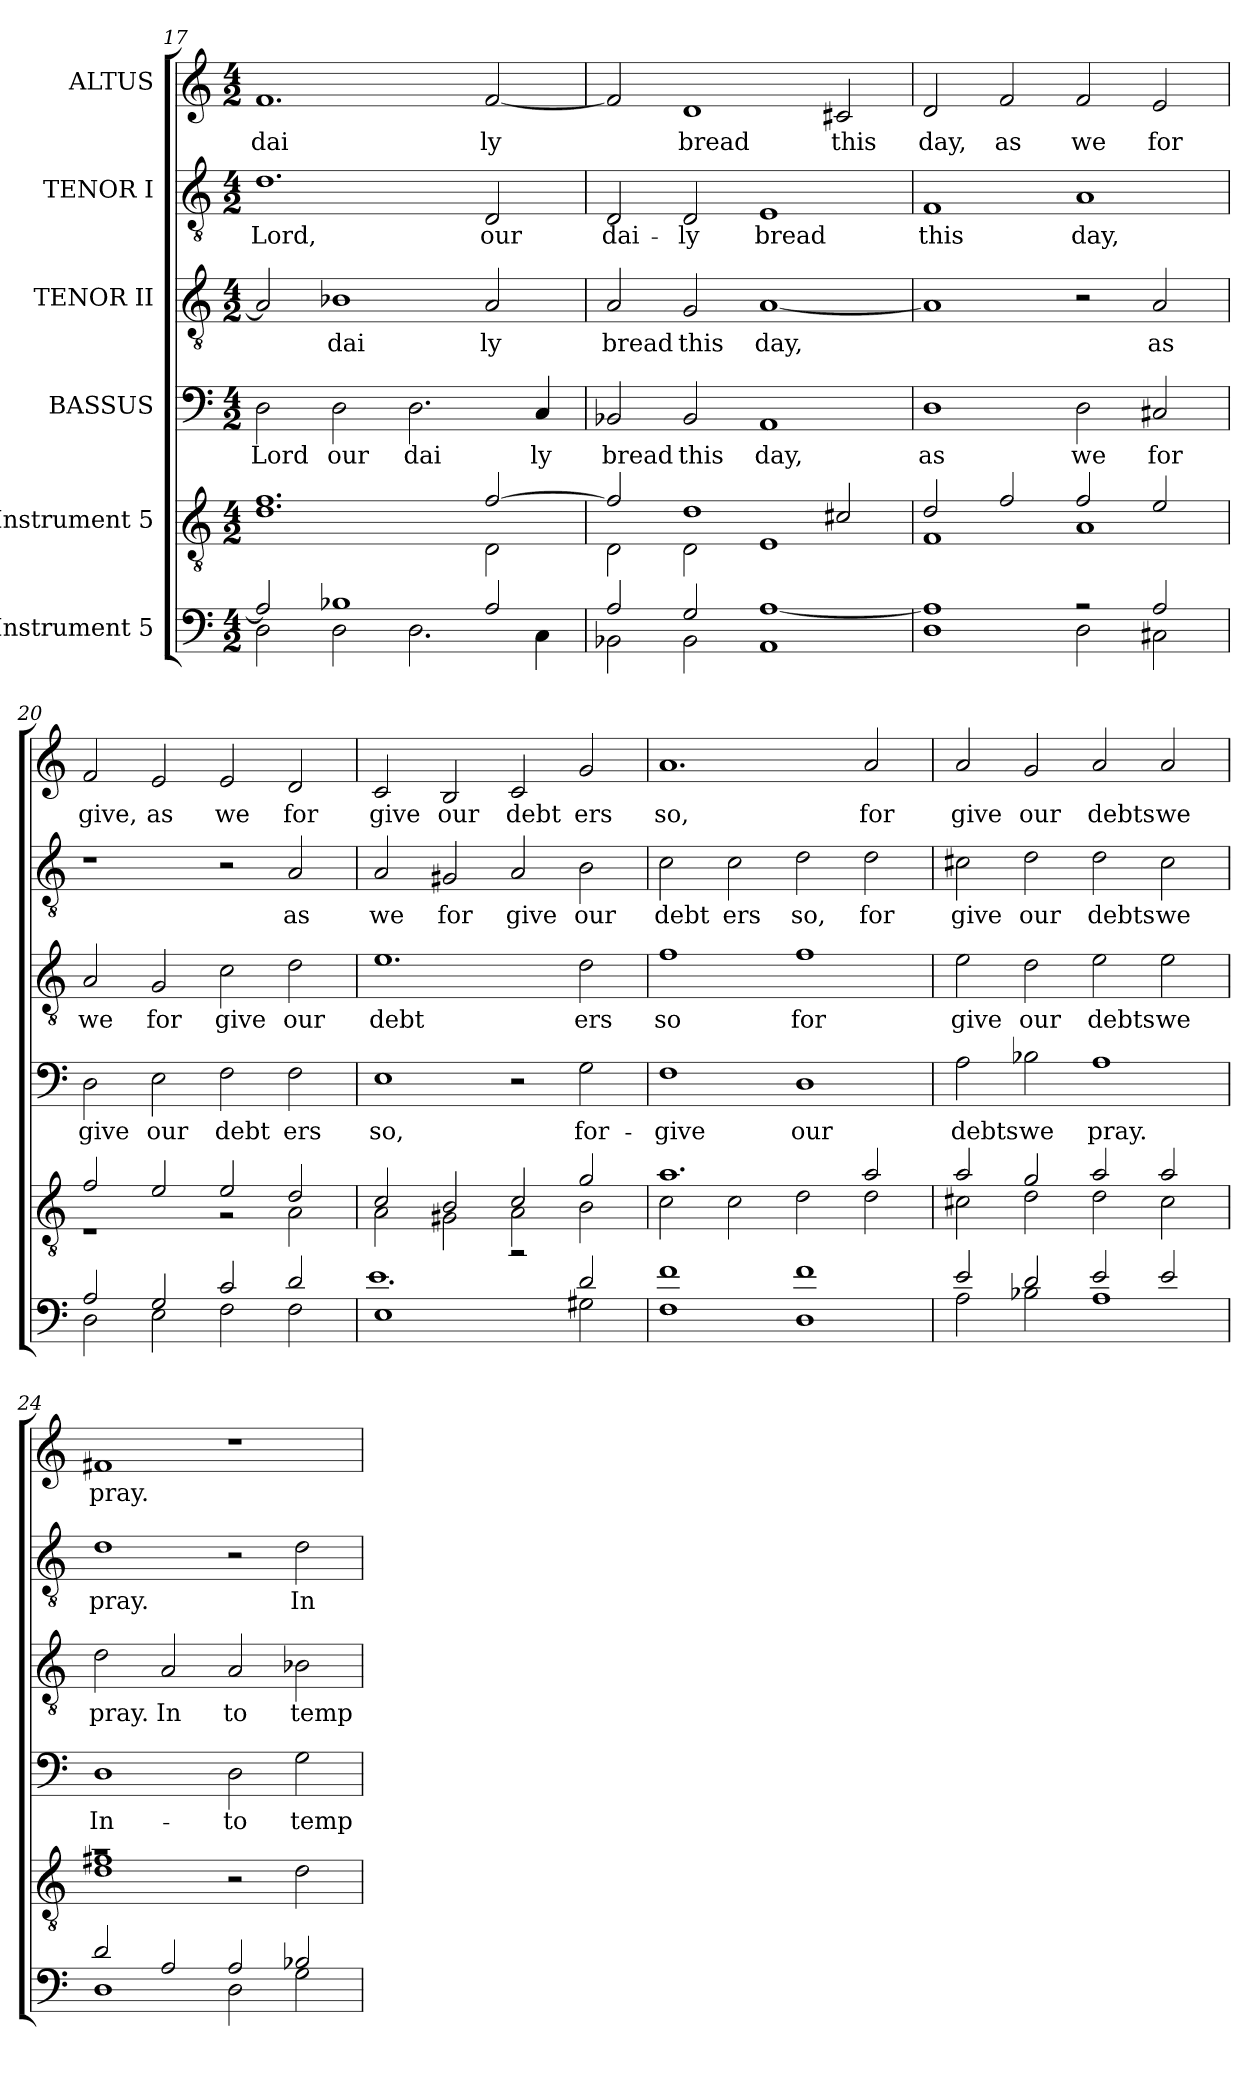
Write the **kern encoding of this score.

**kern	**kern	**kern	**text	**kern	**text	**kern	**text	**kern	**text
*part6	*part5	*part4	*part4	*part3	*part3	*part2	*part2	*part1	*part1
*staff6	*staff5	*staff4	*staff4	*staff3	*staff3	*staff2	*staff2	*staff1	*staff1
*I"Instrument 5	*I"Instrument 5	*I"BASSUS	*	*I"TENOR II	*	*I"TENOR I	*	*I"ALTUS	*
*clefF4	*clefGv2	*clefF4	*	*clefGv2	*	*clefGv2	*	*clefG2	*
*k[]	*k[]	*k[]	*	*k[]	*	*k[]	*	*k[]	*
*C:	*C:	*C:	*	*C:	*	*C:	*	*C:	*
*M4/2	*M4/2	*M4/2	*	*M4/2	*	*M4/2	*	*M4/2	*
=17	=17	=17	=17	=17	=17	=17	=17	=17	=17
*^	*^	*	*	*	*	*	*	*	*
!	!	!	!	!	!LO:LY:b:cj	!	!LO:LY:b:cj	!	!LO:LY:b:cj	!	!LO:LY:b:cj
2A/]	2D\	1.d	1.f	2D\	Lord	2A/]	.	1.d	Lord,	1.f	dai
!	!	!	!	!	!LO:LY:b:cj	!	!LO:LY:b:cj	!	!	!	!
1B-X	2D\	.	.	2D\	our	1B-X	dai	.	.	.	.
!	!	!	!	!	!LO:LY:b:cj	!	!	!	!	!	!
.	2.D\	.	.	2.D\	dai	.	.	.	.	.	.
!	!	!	!	!	!	!	!LO:LY:b:cj	!	!LO:LY:b:cj	!	!LO:LY:b:cj
2A/	.	[>2f/	2D\	.	.	2A/	ly	2D/	our	[<2f/	ly
!	!	!	!	!	!LO:LY:b:cj	!	!	!	!	!	!
.	4C\	.	.	4C/	ly	.	.	.	.	.	.
=18	=18	=18	=18	=18	=18	=18	=18	=18	=18	=18	=18
!	!	!	!	!	!LO:LY:b:cj	!	!LO:LY:b:cj	!	!LO:LY:b:cj	!	!LO:LY:b:cj
2A/	2BB-X\	2f/]	2D\	2BB-X/	bread	2A/	bread	2D/	dai-	2f/]	.
!	!	!	!	!	!LO:LY:b:cj	!	!LO:LY:b:cj	!	!LO:LY:b:cj	!	!LO:LY:b:cj
2G/	2BB-\	1d	2D\	2BB-/	this	2G/	this	2D/	-ly	1d	bread
!	!	!	!	!	!LO:LY:b:cj	!	!LO:LY:b:cj	!	!LO:LY:b:cj	!	!
1AA	[>1A	.	1E	1AA	day,	[<1A	day,	1E	bread	.	.
!	!	!	!	!	!	!	!	!	!	!	!LO:LY:b:cj
.	.	2c#X/	.	.	.	.	.	.	.	2c#X/	this
=19	=19	=19	=19	=19	=19	=19	=19	=19	=19	=19	=19
!	!	!	!	!	!LO:LY:b:cj	!	!LO:LY:b:cj	!	!LO:LY:b:cj	!	!LO:LY:b:cj
1D	1A]	2d/	1F	1D	as	1A]	.	1F	this	2d/	day,
!	!	!	!	!	!	!	!	!	!	!	!LO:LY:b:cj
.	.	2f/	.	.	.	.	.	.	.	2f/	as
!	!	!	!	!	!LO:LY:b:cj	!	!	!	!LO:LY:b:cj	!	!LO:LY:b:cj
2r	2D\	2f/	1A	2D\	we	2r	.	1A	day,	2f/	we
!	!	!	!	!	!LO:LY:b:cj	!	!LO:LY:b:cj	!	!	!	!LO:LY:b:cj
2A/	2C#X\	2e/	.	2C#X/	for	2A/	as	.	.	2e/	for
=20	=20	=20	=20	=20	=20	=20	=20	=20	=20	=20	=20
!	!	!	!	!	!LO:LY:b:cj	!	!LO:LY:b:cj	!	!	!	!LO:LY:b:cj
2A/	2D\	2f/	1r	2D\	give	2A/	we	1r	.	2f/	give,
!	!	!	!	!	!LO:LY:b:cj	!	!LO:LY:b:cj	!	!	!	!LO:LY:b:cj
2G/	2E\	2e/	.	2E\	our	2G/	for	.	.	2e/	as
!	!	!	!	!	!LO:LY:b:cj	!	!LO:LY:b:cj	!	!	!	!LO:LY:b:cj
2c/	2F\	2e/	2r	2F\	debt	2c\	give	2r	.	2e/	we
!	!	!	!	!	!LO:LY:b:cj	!	!LO:LY:b:cj	!	!LO:LY:b:cj	!	!LO:LY:b:cj
2d/	2F\	2d/	2A\	2F\	ers	2d\	our	2A/	as	2d/	for
!!LO:PB:g=z
=21	=21	=21	=21	=21	=21	=21	=21	=21	=21	=21	=21
!	!	!	!	!	!LO:LY:b:cj	!	!LO:LY:b:cj	!	!LO:LY:b:cj	!	!LO:LY:b:cj
1E	1.e	2c/	2A\	1E	so,	1.e	debt	2A/	we	2c/	give
!	!	!	!	!	!	!	!	!	!LO:LY:b:cj	!	!LO:LY:b:cj
.	.	2B/	2G#X\	.	.	.	.	2G#X/	for	2B/	our
!	!	!	!	!	!	!	!	!	!LO:LY:b:cj	!	!LO:LY:b:cj
2r	.	2c/	2A\	2r	.	.	.	2A/	give	2c/	debt
!	!	!	!	!	!LO:LY:b:cj	!	!LO:LY:b:cj	!	!LO:LY:b:cj	!	!LO:LY:b:cj
2d/	2G#\	2g/	2B\	2G\	for-	2d\	ers	2B\	our	2g/	ers
=22	=22	=22	=22	=22	=22	=22	=22	=22	=22	=22	=22
!	!	!	!	!	!LO:LY:b:cj	!	!LO:LY:b:cj	!	!LO:LY:b:cj	!	!LO:LY:b:cj
*v	*v	*	*	*	*	*	*	*	*	*	*
1f 1F	1.a	2c\	1F	-give	1f	so	2c\	debt	1.a	so,
!	!	!	!	!	!	!	!	!LO:LY:b:cj	!	!
.	.	2c\	.	.	.	.	2c\	ers	.	.
!	!	!	!	!LO:LY:b:cj	!	!LO:LY:b:cj	!	!LO:LY:b:cj	!	!
1D 1f	.	2d\	1D	our	1f	for	2d\	so,	.	.
!	!	!	!	!	!	!	!	!LO:LY:b:cj	!	!LO:LY:b:cj
.	2a/	2d\	.	.	.	.	2d\	for	2a/	for
=23	=23	=23	=23	=23	=23	=23	=23	=23	=23	=23
*^	*	*	*	*	*	*	*	*	*	*
!	!	!	!	!	!LO:LY:b:cj	!	!LO:LY:b:cj	!	!LO:LY:b:cj	!	!LO:LY:b:cj
2e/	2A\	2a/	2c#X\	2A\	debts	2e\	give	2c#X\	give	2a/	give
!	!	!	!	!	!LO:LY:b:cj	!	!LO:LY:b:cj	!	!LO:LY:b:cj	!	!LO:LY:b:cj
2d/	2B-X\	2g/	2d\	2B-X\	we	2d\	our	2d\	our	2g/	our
!	!	!	!	!	!LO:LY:b:cj	!	!LO:LY:b:cj	!	!LO:LY:b:cj	!	!LO:LY:b:cj
2e/	1A	2a/	2d\	1A	pray.	2e\	debts	2d\	debts	2a/	debts
!	!	!	!	!	!	!	!LO:LY:b:cj	!	!LO:LY:b:cj	!	!LO:LY:b:cj
2e/	.	2a/	2c#\	.	.	2e\	we	2c#\	we	2a/	we
=24	=24	=24	=24	=24	=24	=24	=24	=24	=24	=24	=24
!	!	!	!	!	!LO:LY:b:cj	!	!LO:LY:b:cj	!	!LO:LY:b:cj	!	!LO:LY:b:cj
2d/	1D	1r	1f#X 1d	1D	In-	2d\	pray.	1d	pray.	1f#X	pray.
!	!	!	!	!	!	!	!LO:LY:b:cj	!	!	!	!
2A/	.	.	.	.	.	2A/	In	.	.	.	.
!	!	!	!	!	!LO:LY:b:cj	!	!LO:LY:b:cj	!	!	!	!
2A/	2D\	1ryy	2r	2D\	-to	2A/	to	2r	.	1r	.
!	!	!	!	!	!LO:LY:b:cj	!	!LO:LY:b:cj	!	!LO:LY:b:cj	!	!
2B-X/	2G\	.	2d\	2G\	temp-	2B-X\	temp	2d\	In	.	.
*v	*v	*	*	*	*	*	*	*	*	*	*
*	*v	*v	*	*	*	*	*	*	*	*
=	=	=	=	=	=	=	=	=	=
*-	*-	*-	*-	*-	*-	*-	*-	*-	*-
